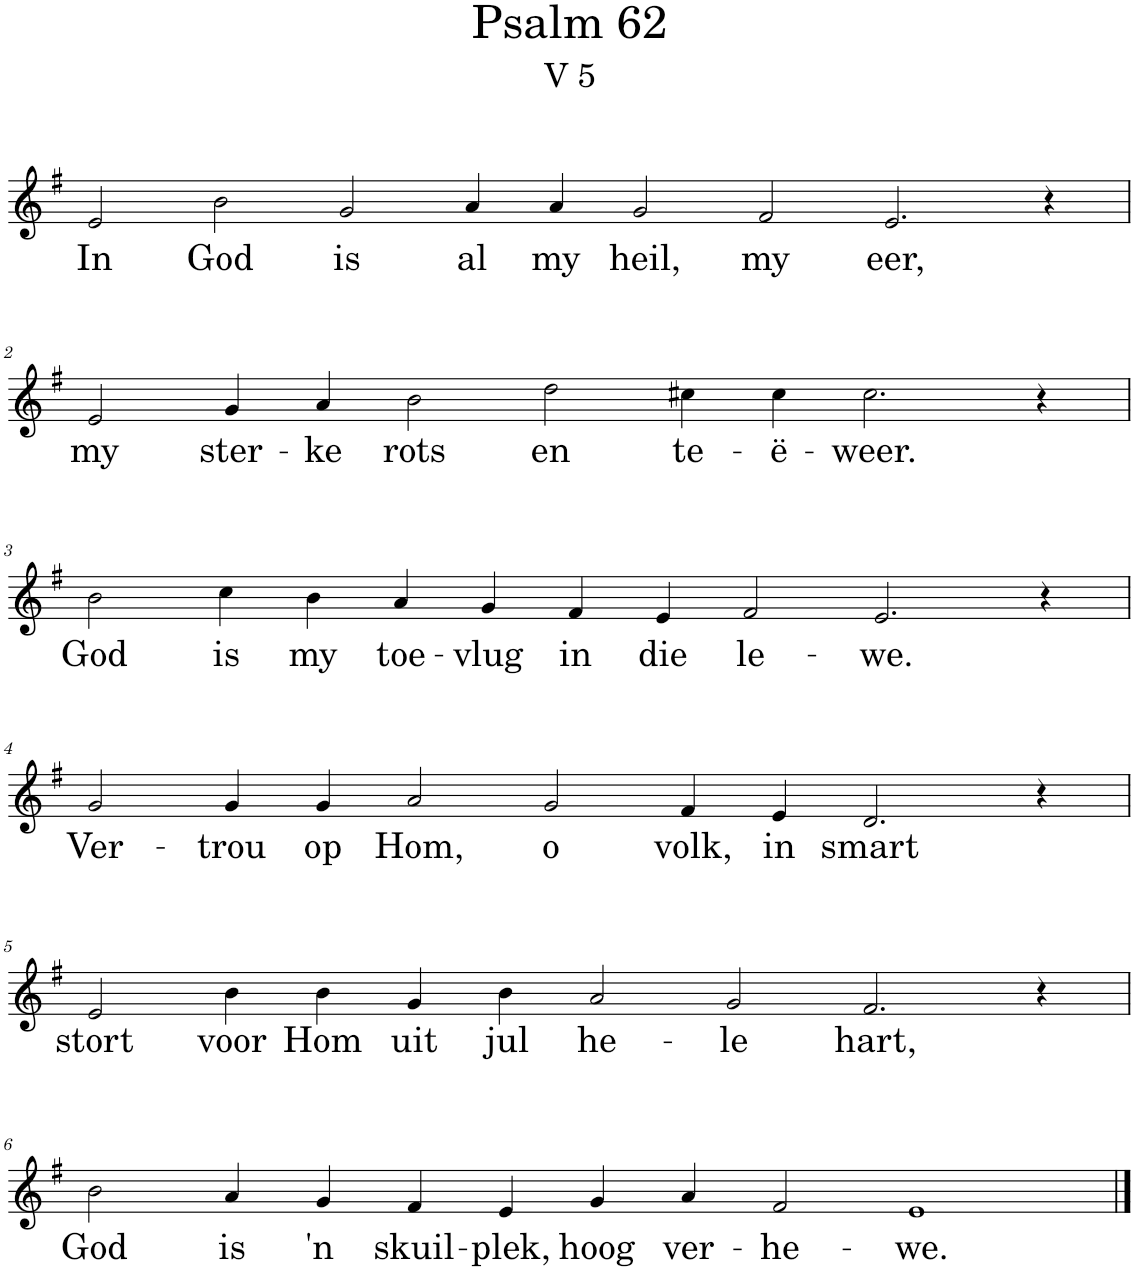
**kern	**text
*part1	*part1
*staff1	*staff1
*I"Pipe Organ	*
*I'Org.	*
*clefG2	*
*k[f#]	*
*M16/4	*
=1	=1
!	!LO:LY:b
2e/	In
!	!LO:LY:b
2b\	God
!	!LO:LY:b
2g/	is
!	!LO:LY:b
4a/	al
!	!LO:LY:b
4a/	my
!	!LO:LY:b
2g/	heil,
!	!LO:LY:b
2f#/	my
!	!LO:LY:b
2.e/	eer,
4r	.
!!LO:LB:g=z
=2	=2
*M14/4	*
!	!LO:LY:b
2e/	my
!	!LO:LY:b
4g/	ster-
!	!LO:LY:b
4a/	-ke
!	!LO:LY:b
2b\	rots
!	!LO:LY:b
2dd\	en
!	!LO:LY:b
4cc#X\	te-
!	!LO:LY:b
4cc#\	-ë-
!	!LO:LY:b
2.cc#\	-weer.
4r	.
!!LO:LB:g=z
=3	=3
*M14/4	*
!	!LO:LY:b
2b\	God
!	!LO:LY:b
4cc\	is
!	!LO:LY:b
4b\	my
!	!LO:LY:b
4a/	toe-
!	!LO:LY:b
4g/	-vlug
!	!LO:LY:b
4f#/	in
!	!LO:LY:b
4e/	die
!	!LO:LY:b
2f#/	le-
!	!LO:LY:b
2.e/	-we.
4r	.
!!LO:LB:g=z
=4	=4
!	!LO:LY:b
2g/	Ver-
!	!LO:LY:b
4g/	-trou
!	!LO:LY:b
4g/	op
!	!LO:LY:b
2a/	Hom,
!	!LO:LY:b
2g/	o
!	!LO:LY:b
4f#/	volk,
!	!LO:LY:b
4e/	in
!	!LO:LY:b
2.d/	smart
4r	.
!!LO:LB:g=z
=5	=5
!	!LO:LY:b
2e/	stort
!	!LO:LY:b
4b\	voor
!	!LO:LY:b
4b\	Hom
!	!LO:LY:b
4g/	uit
!	!LO:LY:b
4b\	jul
!	!LO:LY:b
2a/	he-
!	!LO:LY:b
2g/	-le
!	!LO:LY:b
2.f#/	hart,
4r	.
!!LO:LB:g=z
=6	=6
!	!LO:LY:b
2b\	God
!	!LO:LY:b
4a/	is
!	!LO:LY:b
4g/	'n
!	!LO:LY:b
4f#/	skuil-
!	!LO:LY:b
4e/	-plek,
!	!LO:LY:b
4g/	hoog
!	!LO:LY:b
4a/	ver-
!	!LO:LY:b
2f#/	-he-
!	!LO:LY:b
1e	-we.
==	==
*-	*-
